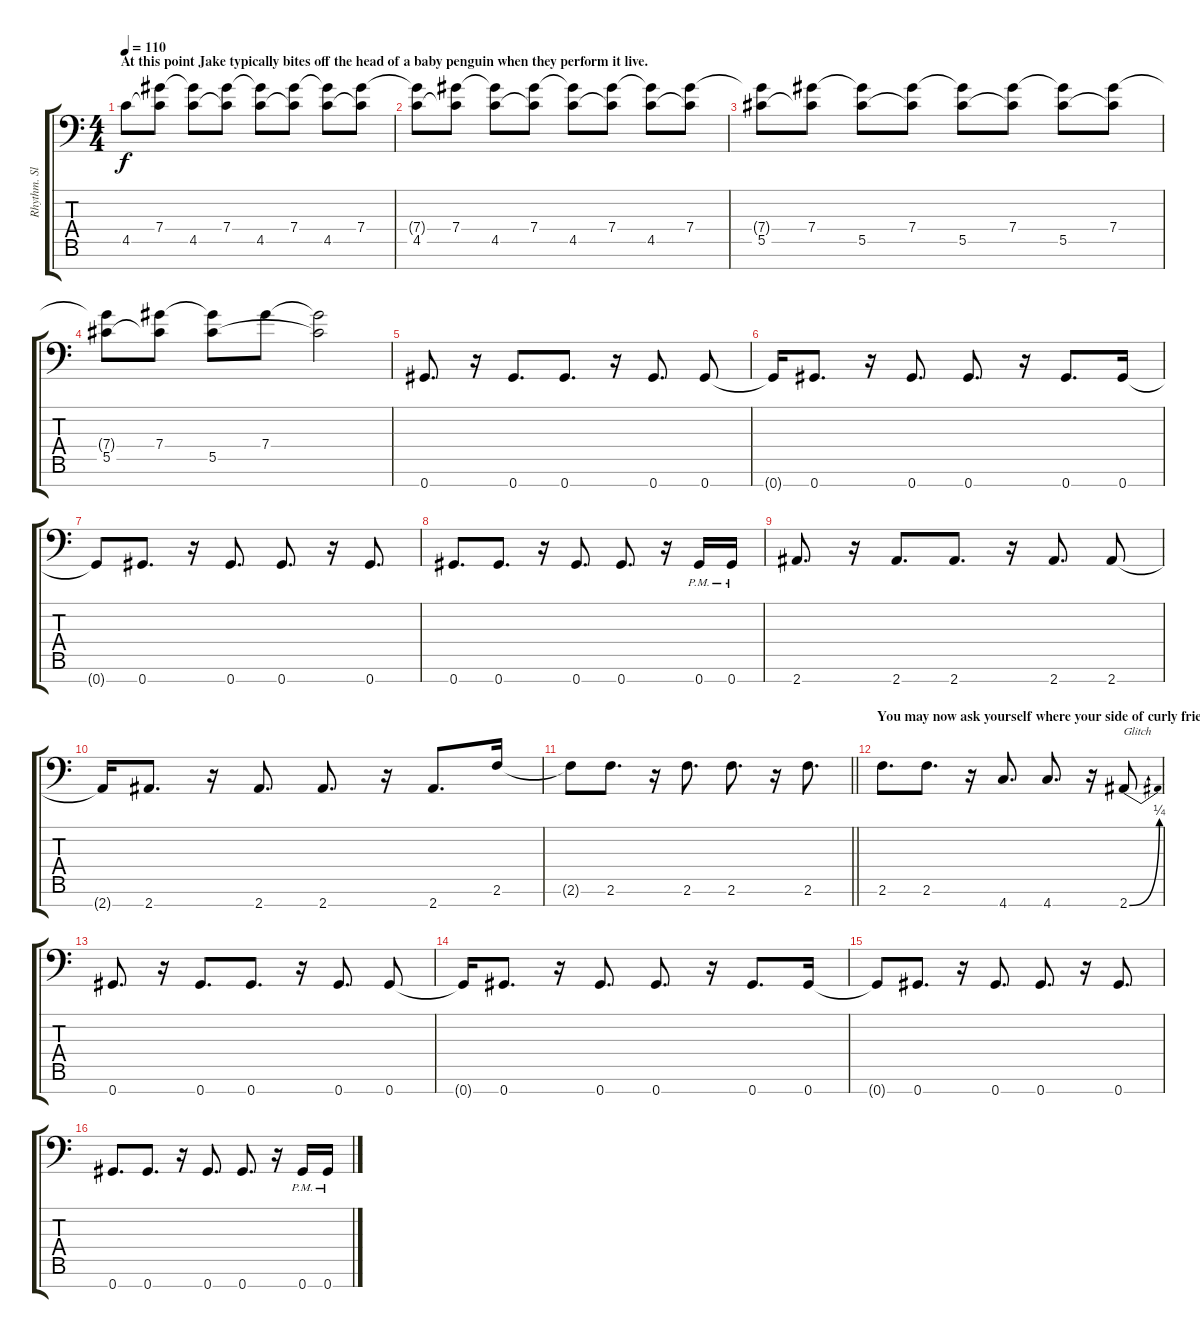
\track ("Rhythm. Slam dem strings hard." "Rhythm. Sl") {instrument distortionguitar}
\staff {score tabs}
\tuning (Eb4 Bb3 Gb3 Db3 Ab2 Eb2 Ab1) {hide}
\ts (4 4)
\section ("" "At this point Jake typically bites off the head of a baby penguin when they perform it live.")
\tempo 110
\clef f4
\ks c
4.5.8{dy f balance 14} (7.4 4.5{t}).8 (7.4{t} 4.5).8 (7.4 4.5{t}).8 (7.4{t} 4.5).8 (7.4 4.5{t}).8 (7.4{t} 4.5).8 (7.4 4.5{t}).8 |
(7.4{t} 4.5).8 (7.4 4.5{t}).8 (7.4{t} 4.5).8 (7.4 4.5{t}).8 (7.4{t} 4.5).8 (7.4 4.5{t}).8 (7.4{t} 4.5).8 (7.4 4.5{t}).8 |
(7.4{t} 5.5).8 (7.4 5.5{t}).8 (7.4{t} 5.5).8 (7.4 5.5{t}).8 (7.4{t} 5.5).8 (7.4 5.5{t}).8 (7.4{t} 5.5).8 (7.4 5.5{t}).8 |
(7.4{t} 5.5).8 (7.4 5.5{t}).8 (7.4{t} 5.5).8 7.4.8 (7.4{t} 5.5{t}).2 |
0.7.8{d balance 8} r.16 0.7.8{d} 0.7.8{d} r.16 0.7.8{d} 0.7.8 |
0.7{t}.16 0.7.8{d} r.16 0.7.8{d} 0.7.8{d} r.16 0.7.8{d} 0.7.16 |
0.7{t}.8 0.7.8{d} r.16 0.7.8{d} 0.7.8{d} r.16 0.7.8{d} |
0.7.8{d} 0.7.8{d} r.16 0.7.8{d} 0.7.8{d} r.16 0.7{pm}.16 0.7{pm}.16 |
2.7.8{d} r.16 2.7.8{d} 2.7.8{d} r.16 2.7.8{d} 2.7.8 |
2.7{t}.16 2.7.8{d} r.16 2.7.8{d} 2.7.8{d} r.16 2.7.8{d} 2.6.16 |
\barLineRight lightlight
2.6{t}.8 2.6.8{d} r.16 2.6.8{d} 2.6.8{d} r.16 2.6.8{d} |
\section ("" "You may now ask yourself where your side of curly fries is.")
2.6.8{d} 2.6.8{d} r.16 4.7.8{d} 4.7.8{d} r.16 2.7{be (bend 0 0 60 1)}.8{txt "Glitch"} |
0.7.8{d} r.16 0.7.8{d} 0.7.8{d} r.16 0.7.8{d} 0.7.8 |
0.7{t}.16 0.7.8{d} r.16 0.7.8{d} 0.7.8{d} r.16 0.7.8{d} 0.7.16 |
0.7{t}.8 0.7.8{d} r.16 0.7.8{d} 0.7.8{d} r.16 0.7.8{d} |
0.7.8{d} 0.7.8{d} r.16 0.7.8{d} 0.7.8{d} r.16 0.7{pm}.16 0.7{pm}.16
